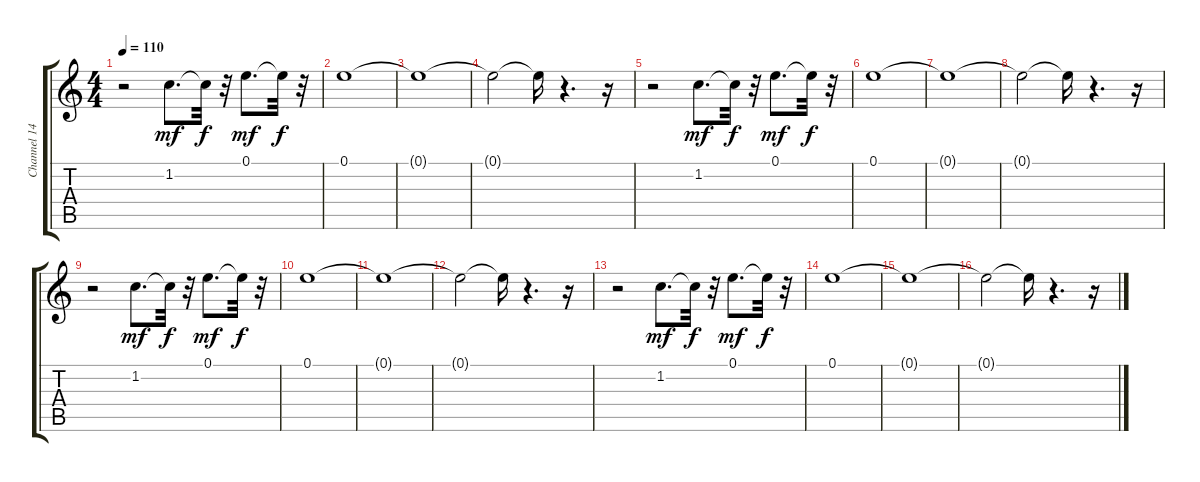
\track ("Channel 14" "Channel 14") {instrument electricguitarclean}
\staff {score tabs}
\tuning (E4 B3 G3 D3 A2 E2) {hide}
\ts (4 4)
\tempo 110
\clef g2
\ks c
r.2{dy f} 1.2.8{d dy mf} 1.2{t}.32{dy f} r.32 0.1.8{d dy mf} 0.1{t}.32{dy f} r.32 |
0.1.1 |
0.1{t}.1 |
0.1{t}.2 0.1{t}.16 r.4{d} r.16 |
r.2 1.2.8{d dy mf} 1.2{t}.32{dy f} r.32 0.1.8{d dy mf} 0.1{t}.32{dy f} r.32 |
0.1.1 |
0.1{t}.1 |
0.1{t}.2 0.1{t}.16 r.4{d} r.16 |
r.2 1.2.8{d dy mf} 1.2{t}.32{dy f} r.32 0.1.8{d dy mf} 0.1{t}.32{dy f} r.32 |
0.1.1 |
0.1{t}.1 |
0.1{t}.2 0.1{t}.16 r.4{d} r.16 |
r.2 1.2.8{d dy mf} 1.2{t}.32{dy f} r.32 0.1.8{d dy mf} 0.1{t}.32{dy f} r.32 |
0.1.1 |
0.1{t}.1 |
0.1{t}.2 0.1{t}.16 r.4{d} r.16
